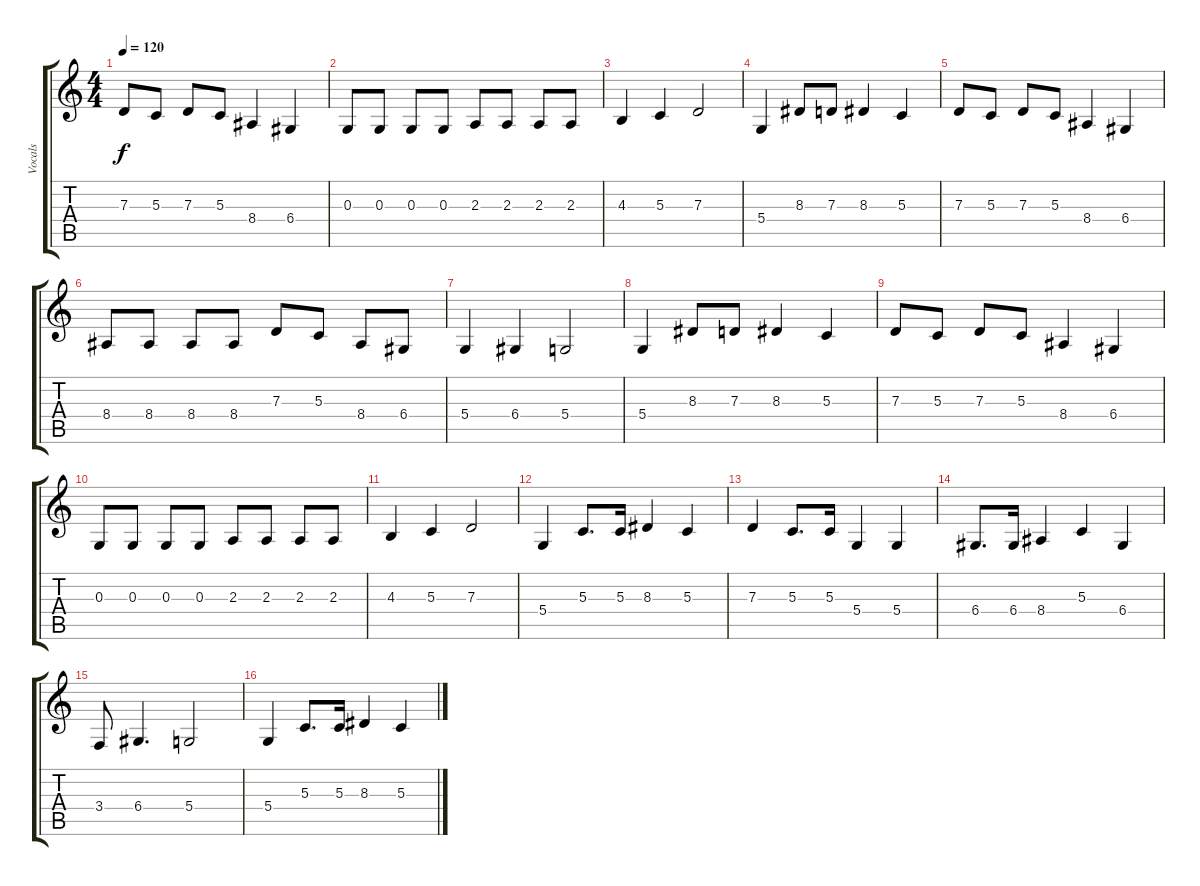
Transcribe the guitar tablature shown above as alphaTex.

\track ("Vocals" "Vocals") {instrument violin}
\staff {score tabs}
\tuning (E4 B3 G3 D3 A2 E2) {hide}
\ts (4 4)
\tempo 120
\clef g2
\ks c
7.3.8{dy f} 5.3.8 7.3.8 5.3.8 8.4.4 6.4.4 |
0.3.8 0.3.8 0.3.8 0.3.8 2.3.8 2.3.8 2.3.8 2.3.8 |
4.3.4 5.3.4 7.3.2 |
5.4.4 8.3.8 7.3.8 8.3.4 5.3.4 |
7.3.8 5.3.8 7.3.8 5.3.8 8.4.4 6.4.4 |
8.4.8 8.4.8 8.4.8 8.4.8 7.3.8 5.3.8 8.4.8 6.4.8 |
5.4.4 6.4.4 5.4.2 |
5.4.4 8.3.8 7.3.8 8.3.4 5.3.4 |
7.3.8 5.3.8 7.3.8 5.3.8 8.4.4 6.4.4 |
0.3.8 0.3.8 0.3.8 0.3.8 2.3.8 2.3.8 2.3.8 2.3.8 |
4.3.4 5.3.4 7.3.2 |
5.4.4 5.3.8{d} 5.3.16 8.3.4 5.3.4 |
7.3.4 5.3.8{d} 5.3.16 5.4.4 5.4.4 |
6.4.8{d} 6.4.16 8.4.4 5.3.4 6.4.4 |
3.4.8 6.4.4{d} 5.4.2 |
5.4.4 5.3.8{d} 5.3.16 8.3.4 5.3.4
